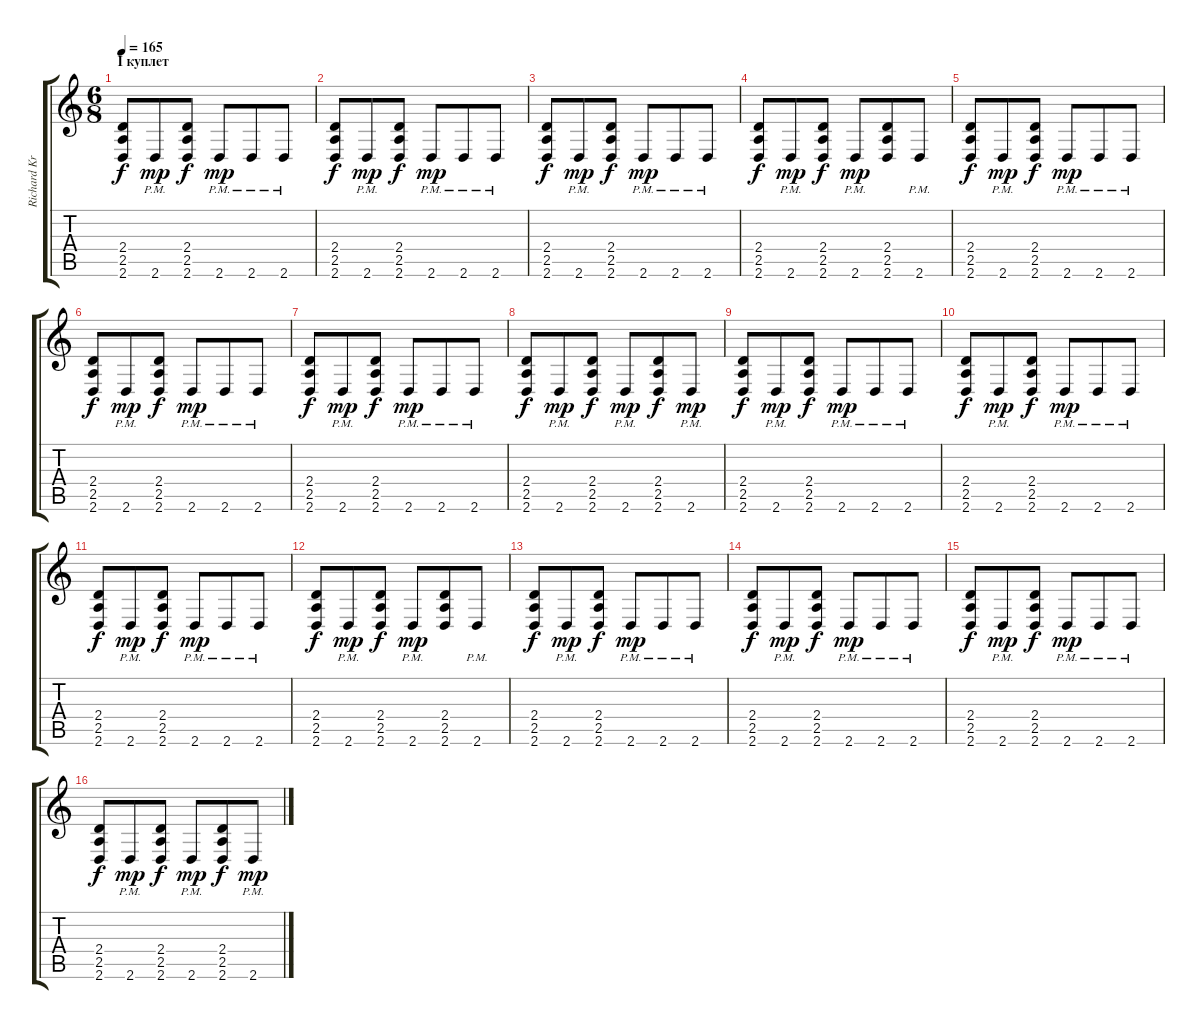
\track ("Richard Kruspe" "Richard Kr") {instrument distortionguitar}
\staff {score tabs}
\tuning (E4 C4 G3 C3 G2 C2) {hide}
\ts (6 8)
\section ("" "I куплет")
\tempo 165
\clef g2
\ks c
(2.4 2.5 2.6).8{dy f balance 8 instrument electricguitarclean} 2.6{pm}.8{dy mp} (2.4 2.5 2.6).8{dy f} 2.6{pm}.8{dy mp} 2.6{pm}.8 2.6{pm}.8 |
(2.4 2.5 2.6).8{dy f} 2.6{pm}.8{dy mp} (2.4 2.5 2.6).8{dy f} 2.6{pm}.8{dy mp} 2.6{pm}.8 2.6{pm}.8 |
(2.4 2.5 2.6).8{dy f balance 8 instrument electricguitarclean} 2.6{pm}.8{dy mp} (2.4 2.5 2.6).8{dy f} 2.6{pm}.8{dy mp} 2.6{pm}.8 2.6{pm}.8 |
(2.4 2.5 2.6).8{dy f} 2.6{pm}.8{dy mp} (2.4 2.5 2.6).8{dy f} 2.6{pm}.8{dy mp} (2.4 2.5 2.6).8 2.6{pm}.8 |
(2.4 2.5 2.6).8{dy f balance 8 instrument electricguitarclean} 2.6{pm}.8{dy mp} (2.4 2.5 2.6).8{dy f} 2.6{pm}.8{dy mp} 2.6{pm}.8 2.6{pm}.8 |
(2.4 2.5 2.6).8{dy f} 2.6{pm}.8{dy mp} (2.4 2.5 2.6).8{dy f} 2.6{pm}.8{dy mp} 2.6{pm}.8 2.6{pm}.8 |
(2.4 2.5 2.6).8{dy f balance 8 instrument electricguitarclean} 2.6{pm}.8{dy mp} (2.4 2.5 2.6).8{dy f} 2.6{pm}.8{dy mp} 2.6{pm}.8 2.6{pm}.8 |
(2.4 2.5 2.6).8{dy f} 2.6{pm}.8{dy mp} (2.4 2.5 2.6).8{dy f} 2.6{pm}.8{dy mp} (2.4 2.5 2.6).8{dy f} 2.6{pm}.8{dy mp} |
(2.4 2.5 2.6).8{dy f balance 8 instrument electricguitarclean} 2.6{pm}.8{dy mp} (2.4 2.5 2.6).8{dy f} 2.6{pm}.8{dy mp} 2.6{pm}.8 2.6{pm}.8 |
(2.4 2.5 2.6).8{dy f} 2.6{pm}.8{dy mp} (2.4 2.5 2.6).8{dy f} 2.6{pm}.8{dy mp} 2.6{pm}.8 2.6{pm}.8 |
(2.4 2.5 2.6).8{dy f balance 8 instrument electricguitarclean} 2.6{pm}.8{dy mp} (2.4 2.5 2.6).8{dy f} 2.6{pm}.8{dy mp} 2.6{pm}.8 2.6{pm}.8 |
(2.4 2.5 2.6).8{dy f} 2.6{pm}.8{dy mp} (2.4 2.5 2.6).8{dy f} 2.6{pm}.8{dy mp} (2.4 2.5 2.6).8 2.6{pm}.8 |
(2.4 2.5 2.6).8{dy f balance 8 instrument electricguitarclean} 2.6{pm}.8{dy mp} (2.4 2.5 2.6).8{dy f} 2.6{pm}.8{dy mp} 2.6{pm}.8 2.6{pm}.8 |
(2.4 2.5 2.6).8{dy f} 2.6{pm}.8{dy mp} (2.4 2.5 2.6).8{dy f} 2.6{pm}.8{dy mp} 2.6{pm}.8 2.6{pm}.8 |
(2.4 2.5 2.6).8{dy f balance 8 instrument electricguitarclean} 2.6{pm}.8{dy mp} (2.4 2.5 2.6).8{dy f} 2.6{pm}.8{dy mp} 2.6{pm}.8 2.6{pm}.8 |
(2.4 2.5 2.6).8{dy f} 2.6{pm}.8{dy mp} (2.4 2.5 2.6).8{dy f} 2.6{pm}.8{dy mp} (2.4 2.5 2.6).8{dy f} 2.6{pm}.8{dy mp}
